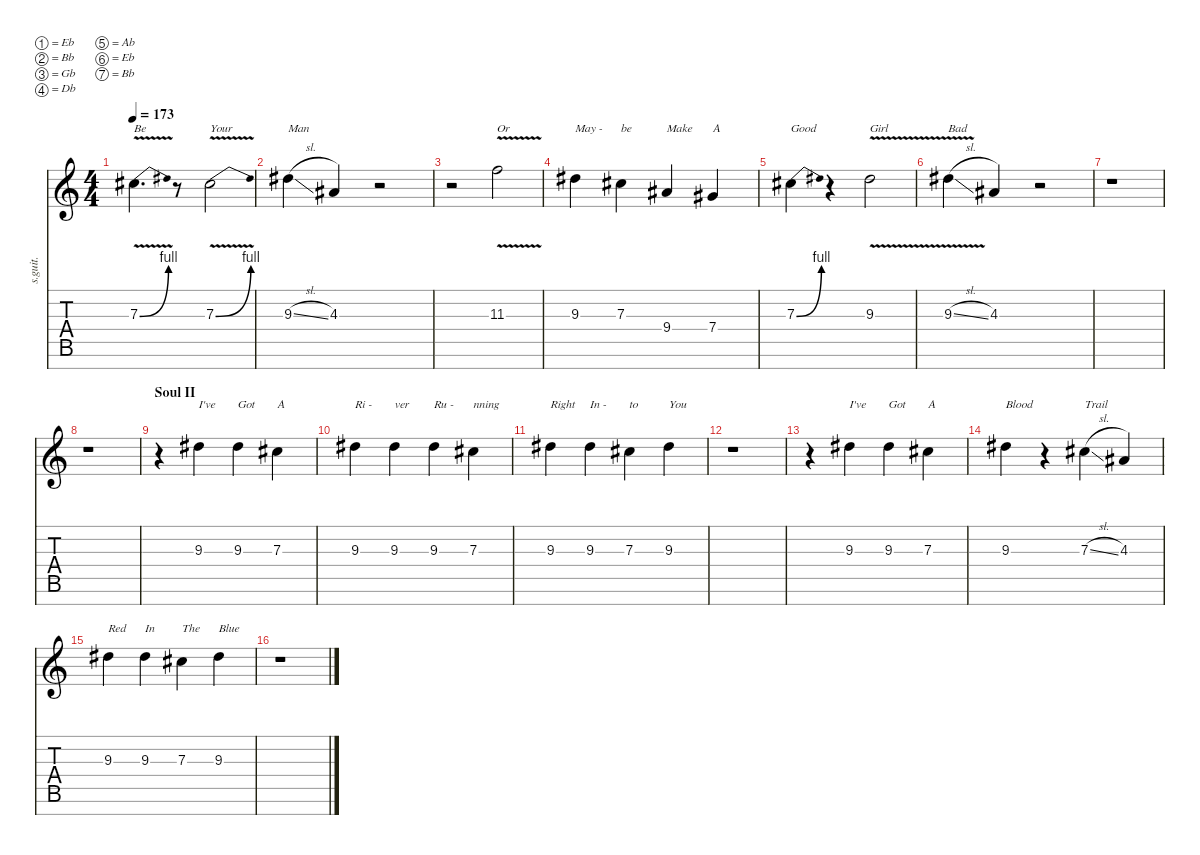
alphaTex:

\defaultSystemsLayout 4
\hideDynamics
\bracketExtendMode nobrackets
\track ("Vessel" "s.guit.") {instrument bassoon}
\staff {score tabs}
\tuning (Eb4 Bb3 Gb3 Db3 Ab2 Eb2 Bb1)
\displaytranspose 12
\ts (4 4)
\tempo 173
\clef g2
\ks c
7.3{be (bend 0 0 15 4) v acc #}.4{d txt "Be" lyrics (0 "") lyrics (1 "") lyrics (2 "") lyrics (3 "") lyrics (4 "") dy mf} r.8 7.3{be (bend 0 0 7.199999999999999 4) v acc #}.2{txt "Your" lyrics (0 "") lyrics (1 "") lyrics (2 "") lyrics (3 "") lyrics (4 "")} |
9.3{sl acc #}.4{txt "Man" lyrics (0 "") lyrics (1 "") lyrics (2 "") lyrics (3 "") lyrics (4 "")} 4.3{acc #}.4{lyrics (0 "") lyrics (1 "") lyrics (2 "") lyrics (3 "") lyrics (4 "")} r.2 |
r.2 11.3{v}.2{txt "Or" lyrics (0 "") lyrics (1 "") lyrics (2 "") lyrics (3 "") lyrics (4 "")} |
9.3{acc #}.4{txt "May - " lyrics (0 "") lyrics (1 "") lyrics (2 "") lyrics (3 "") lyrics (4 "")} 7.3{acc #}.4{txt "be" lyrics (0 "") lyrics (1 "") lyrics (2 "") lyrics (3 "") lyrics (4 "")} 9.4{acc #}.4{txt "Make" lyrics (0 "") lyrics (1 "") lyrics (2 "") lyrics (3 "") lyrics (4 "")} 7.4{acc #}.4{txt "A" lyrics (0 "") lyrics (1 "") lyrics (2 "") lyrics (3 "") lyrics (4 "")} |
7.3{be (bend 0 0 15 4) acc #}.4{txt "Good" lyrics (0 "") lyrics (1 "") lyrics (2 "") lyrics (3 "") lyrics (4 "")} r.4 9.3{v acc #}.2{txt "Girl" lyrics (0 "") lyrics (1 "") lyrics (2 "") lyrics (3 "") lyrics (4 "")} |
9.3{v sl acc #}.4{txt "Bad" lyrics (0 "") lyrics (1 "") lyrics (2 "") lyrics (3 "") lyrics (4 "")} 4.3{acc #}.4{lyrics (0 "") lyrics (1 "") lyrics (2 "") lyrics (3 "") lyrics (4 "")} r.2 |
r.1 |
r.1 |
\section ("" "Soul II")
r.4 9.3{acc #}.4{txt "I've" lyrics (0 "") lyrics (1 "") lyrics (2 "") lyrics (3 "") lyrics (4 "")} 9.3{acc #}.4{txt "Got" lyrics (0 "") lyrics (1 "") lyrics (2 "") lyrics (3 "") lyrics (4 "")} 7.3{acc #}.4{txt "A" lyrics (0 "") lyrics (1 "") lyrics (2 "") lyrics (3 "") lyrics (4 "")} |
9.3{acc #}.4{txt "Ri - " lyrics (0 "") lyrics (1 "") lyrics (2 "") lyrics (3 "") lyrics (4 "")} 9.3{acc #}.4{txt "ver" lyrics (0 "") lyrics (1 "") lyrics (2 "") lyrics (3 "") lyrics (4 "")} 9.3{acc #}.4{txt "Ru - " lyrics (0 "") lyrics (1 "") lyrics (2 "") lyrics (3 "") lyrics (4 "")} 7.3{acc #}.4{txt "nning" lyrics (0 "") lyrics (1 "") lyrics (2 "") lyrics (3 "") lyrics (4 "")} |
9.3{acc #}.4{txt "Right" lyrics (0 "") lyrics (1 "") lyrics (2 "") lyrics (3 "") lyrics (4 "")} 9.3{acc #}.4{txt "In -" lyrics (0 "") lyrics (1 "") lyrics (2 "") lyrics (3 "") lyrics (4 "")} 7.3{acc #}.4{txt "to" lyrics (0 "") lyrics (1 "") lyrics (2 "") lyrics (3 "") lyrics (4 "")} 9.3{acc #}.4{txt "You" lyrics (0 "") lyrics (1 "") lyrics (2 "") lyrics (3 "") lyrics (4 "")} |
r.1 |
r.4 9.3{acc #}.4{txt "I've" lyrics (0 "") lyrics (1 "") lyrics (2 "") lyrics (3 "") lyrics (4 "")} 9.3{acc #}.4{txt "Got" lyrics (0 "") lyrics (1 "") lyrics (2 "") lyrics (3 "") lyrics (4 "")} 7.3{acc #}.4{txt "A" lyrics (0 "") lyrics (1 "") lyrics (2 "") lyrics (3 "") lyrics (4 "")} |
9.3{acc #}.4{txt "Blood" lyrics (0 "") lyrics (1 "") lyrics (2 "") lyrics (3 "") lyrics (4 "")} r.4 7.3{sl acc #}.4{txt "Trail" lyrics (0 "") lyrics (1 "") lyrics (2 "") lyrics (3 "") lyrics (4 "")} 4.3{acc #}.4{lyrics (0 "") lyrics (1 "") lyrics (2 "") lyrics (3 "") lyrics (4 "")} |
9.3{acc #}.4{txt "Red" lyrics (0 "") lyrics (1 "") lyrics (2 "") lyrics (3 "") lyrics (4 "")} 9.3{acc #}.4{txt "In" lyrics (0 "") lyrics (1 "") lyrics (2 "") lyrics (3 "") lyrics (4 "")} 7.3{acc #}.4{txt "The" lyrics (0 "") lyrics (1 "") lyrics (2 "") lyrics (3 "") lyrics (4 "")} 9.3{acc #}.4{txt "Blue" lyrics (0 "") lyrics (1 "") lyrics (2 "") lyrics (3 "") lyrics (4 "")} |
r.1
